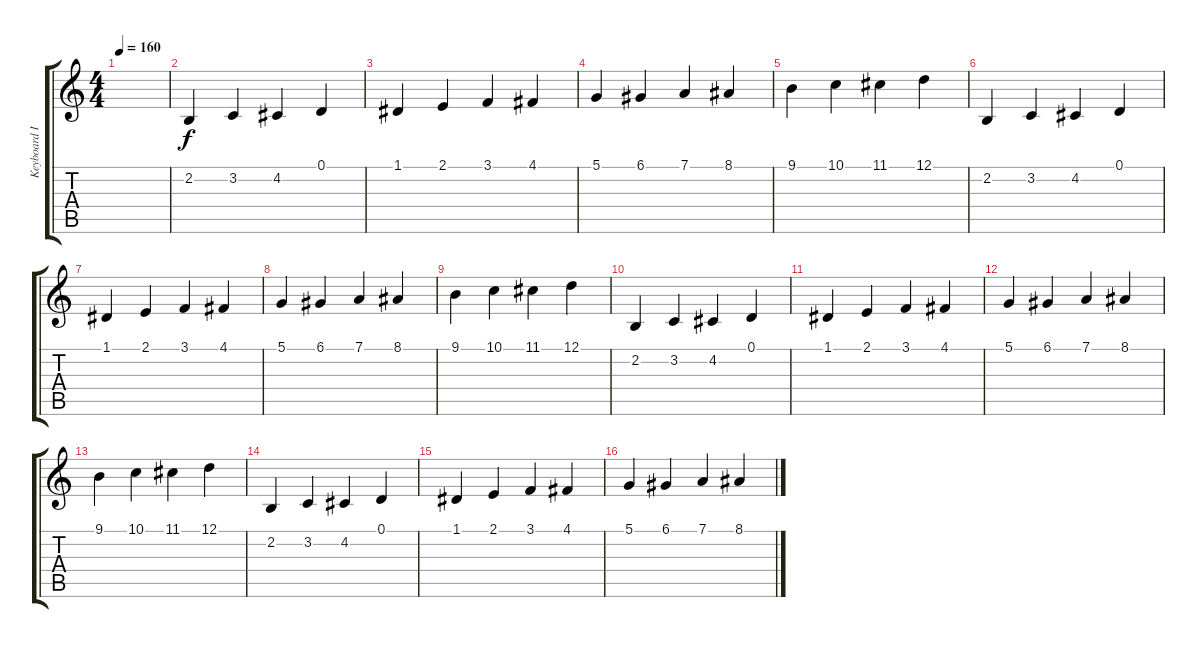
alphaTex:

\track ("Keyboard III" "Keyboard I") {instrument synthstrings1}
\staff {score tabs}
\tuning (D4 A3 F3 C3 G2 D2) {hide}
\ts (4 4)
\tempo 160
\clef g2
\ks c
|
2.2.4{volume 16} 3.2.4 4.2.4 0.1.4 |
1.1.4 2.1.4 3.1.4 4.1.4 |
5.1.4 6.1.4 7.1.4 8.1.4 |
9.1.4 10.1.4 11.1.4 12.1.4 |
2.2.4 3.2.4 4.2.4 0.1.4 |
1.1.4 2.1.4 3.1.4 4.1.4 |
5.1.4 6.1.4 7.1.4 8.1.4 |
9.1.4 10.1.4 11.1.4 12.1.4 |
2.2.4{volume 8} 3.2.4 4.2.4 0.1.4 |
1.1.4 2.1.4 3.1.4 4.1.4 |
5.1.4 6.1.4 7.1.4 8.1.4 |
9.1.4 10.1.4 11.1.4 12.1.4 |
2.2.4 3.2.4 4.2.4 0.1.4 |
1.1.4 2.1.4 3.1.4 4.1.4 |
5.1.4 6.1.4 7.1.4 8.1.4
